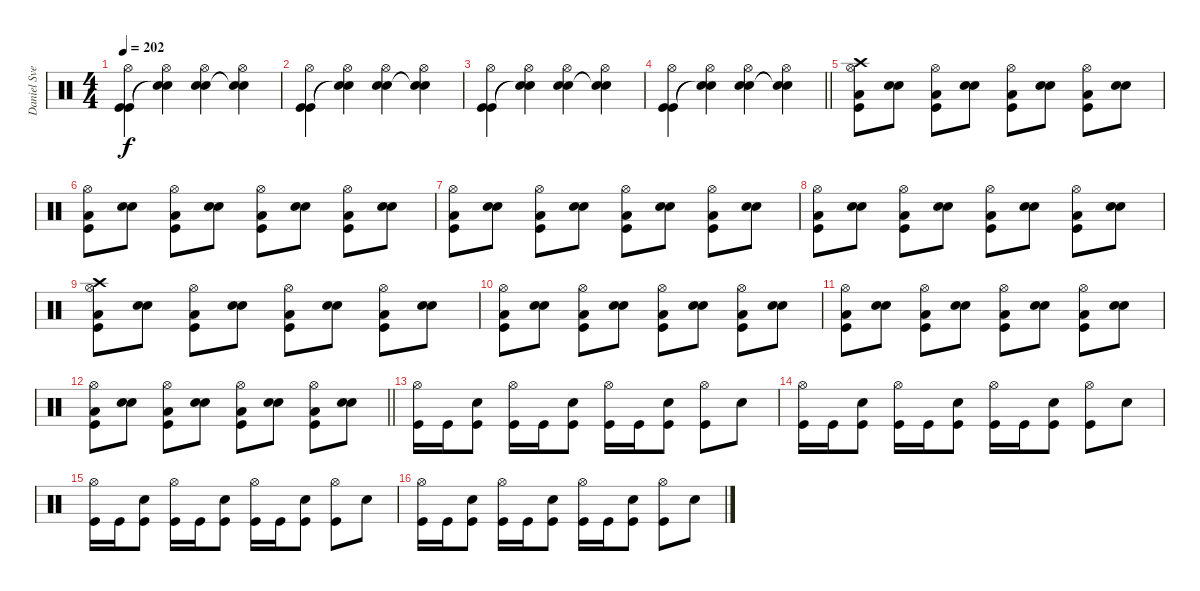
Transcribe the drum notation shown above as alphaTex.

\track ("Daniel Svensson" "Daniel Sve") {instrument percussion}
\staff {score}
\articulation defaults
\ts (4 4)
\tempo 202
\clef neutral
\ks c
("Hi-Hat (open)" "Kick (hit)" "Kick (hit)").4{dy f} ("Hi-Hat (open)" "Snare (hit)"{t} "Snare (hit)"{t}).4 ("Hi-Hat (open)" "Electric Snare (hit)" "Electric Snare (hit)").4 ("Hi-Hat (open)" "Snare (hit)"{t} "Snare (hit)"{t}).4 |
("Hi-Hat (open)" "Kick (hit)" "Kick (hit)").4 ("Hi-Hat (open)" "Snare (hit)"{t} "Snare (hit)"{t}).4 ("Hi-Hat (open)" "Electric Snare (hit)" "Electric Snare (hit)").4 ("Hi-Hat (open)" "Snare (hit)"{t} "Snare (hit)"{t}).4 |
("Hi-Hat (open)" "Kick (hit)" "Kick (hit)").4 ("Hi-Hat (open)" "Snare (hit)"{t} "Snare (hit)"{t}).4 ("Hi-Hat (open)" "Electric Snare (hit)" "Electric Snare (hit)").4 ("Hi-Hat (open)" "Snare (hit)"{t} "Snare (hit)"{t}).4 |
\barLineRight lightlight
("Hi-Hat (open)" "Kick (hit)" "Kick (hit)").4 ("Hi-Hat (open)" "Snare (hit)"{t} "Snare (hit)"{t}).4 ("Hi-Hat (open)" "Electric Snare (hit)" "Electric Snare (hit)").4 ("Hi-Hat (open)" "Snare (hit)"{t} "Snare (hit)"{t}).4 |
("Crash high (hit)" "Hi-Hat (open)" "Low Floor Tom (hit)" "Kick (hit)").8 ("Electric Snare (hit)" "Electric Snare (hit)").8 ("Hi-Hat (open)" "Low Floor Tom (hit)" "Kick (hit)").8 ("Electric Snare (hit)" "Electric Snare (hit)").8 ("Hi-Hat (open)" "Low Floor Tom (hit)" "Kick (hit)").8 ("Electric Snare (hit)" "Electric Snare (hit)").8 ("Hi-Hat (open)" "Low Floor Tom (hit)" "Kick (hit)").8 ("Electric Snare (hit)" "Electric Snare (hit)").8 |
("Hi-Hat (open)" "Low Floor Tom (hit)" "Kick (hit)").8 ("Electric Snare (hit)" "Electric Snare (hit)").8 ("Hi-Hat (open)" "Low Floor Tom (hit)" "Kick (hit)").8 ("Electric Snare (hit)" "Electric Snare (hit)").8 ("Hi-Hat (open)" "Low Floor Tom (hit)" "Kick (hit)").8 ("Electric Snare (hit)" "Electric Snare (hit)").8 ("Hi-Hat (open)" "Low Floor Tom (hit)" "Kick (hit)").8 ("Electric Snare (hit)" "Electric Snare (hit)").8 |
("Hi-Hat (open)" "Low Floor Tom (hit)" "Kick (hit)").8 ("Electric Snare (hit)" "Electric Snare (hit)").8 ("Hi-Hat (open)" "Low Floor Tom (hit)" "Kick (hit)").8 ("Electric Snare (hit)" "Electric Snare (hit)").8 ("Hi-Hat (open)" "Low Floor Tom (hit)" "Kick (hit)").8 ("Electric Snare (hit)" "Electric Snare (hit)").8 ("Hi-Hat (open)" "Low Floor Tom (hit)" "Kick (hit)").8 ("Electric Snare (hit)" "Electric Snare (hit)").8 |
("Hi-Hat (open)" "Low Floor Tom (hit)" "Kick (hit)").8 ("Electric Snare (hit)" "Electric Snare (hit)").8 ("Hi-Hat (open)" "Low Floor Tom (hit)" "Kick (hit)").8 ("Electric Snare (hit)" "Electric Snare (hit)").8 ("Hi-Hat (open)" "Low Floor Tom (hit)" "Kick (hit)").8 ("Electric Snare (hit)" "Electric Snare (hit)").8 ("Hi-Hat (open)" "Low Floor Tom (hit)" "Kick (hit)").8 ("Electric Snare (hit)" "Electric Snare (hit)").8 |
("Crash high (hit)" "Hi-Hat (open)" "Low Floor Tom (hit)" "Kick (hit)").8 ("Electric Snare (hit)" "Electric Snare (hit)").8 ("Hi-Hat (open)" "Low Floor Tom (hit)" "Kick (hit)").8 ("Electric Snare (hit)" "Electric Snare (hit)").8 ("Hi-Hat (open)" "Low Floor Tom (hit)" "Kick (hit)").8 ("Electric Snare (hit)" "Electric Snare (hit)").8 ("Hi-Hat (open)" "Low Floor Tom (hit)" "Kick (hit)").8 ("Electric Snare (hit)" "Electric Snare (hit)").8 |
("Hi-Hat (open)" "Low Floor Tom (hit)" "Kick (hit)").8 ("Electric Snare (hit)" "Electric Snare (hit)").8 ("Hi-Hat (open)" "Low Floor Tom (hit)" "Kick (hit)").8 ("Electric Snare (hit)" "Electric Snare (hit)").8 ("Hi-Hat (open)" "Low Floor Tom (hit)" "Kick (hit)").8 ("Electric Snare (hit)" "Electric Snare (hit)").8 ("Hi-Hat (open)" "Low Floor Tom (hit)" "Kick (hit)").8 ("Electric Snare (hit)" "Electric Snare (hit)").8 |
("Hi-Hat (open)" "Low Floor Tom (hit)" "Kick (hit)").8 ("Electric Snare (hit)" "Electric Snare (hit)").8 ("Hi-Hat (open)" "Low Floor Tom (hit)" "Kick (hit)").8 ("Electric Snare (hit)" "Electric Snare (hit)").8 ("Hi-Hat (open)" "Low Floor Tom (hit)" "Kick (hit)").8 ("Electric Snare (hit)" "Electric Snare (hit)").8 ("Hi-Hat (open)" "Low Floor Tom (hit)" "Kick (hit)").8 ("Electric Snare (hit)" "Electric Snare (hit)").8 |
\barLineRight lightlight
("Hi-Hat (open)" "Low Floor Tom (hit)" "Kick (hit)").8 ("Electric Snare (hit)" "Electric Snare (hit)").8 ("Hi-Hat (open)" "Low Floor Tom (hit)" "Kick (hit)").8 ("Electric Snare (hit)" "Electric Snare (hit)").8 ("Hi-Hat (open)" "Low Floor Tom (hit)" "Kick (hit)").8 ("Electric Snare (hit)" "Electric Snare (hit)").8 ("Hi-Hat (open)" "Low Floor Tom (hit)" "Kick (hit)").8 ("Electric Snare (hit)" "Electric Snare (hit)").8 |
("Hi-Hat (open)" "Kick (hit)").16 "Kick (hit)".16 ("Electric Snare (hit)" "Kick (hit)").8 ("Hi-Hat (open)" "Kick (hit)").16 "Kick (hit)".16 ("Electric Snare (hit)" "Kick (hit)").8 ("Hi-Hat (open)" "Kick (hit)").16 "Kick (hit)".16 ("Electric Snare (hit)" "Kick (hit)").8 ("Hi-Hat (open)" "Kick (hit)").8 "Electric Snare (hit)".8 |
("Hi-Hat (open)" "Kick (hit)").16 "Kick (hit)".16 ("Electric Snare (hit)" "Kick (hit)").8 ("Hi-Hat (open)" "Kick (hit)").16 "Kick (hit)".16 ("Electric Snare (hit)" "Kick (hit)").8 ("Hi-Hat (open)" "Kick (hit)").16 "Kick (hit)".16 ("Electric Snare (hit)" "Kick (hit)").8 ("Hi-Hat (open)" "Kick (hit)").8 "Electric Snare (hit)".8 |
("Hi-Hat (open)" "Kick (hit)").16 "Kick (hit)".16 ("Electric Snare (hit)" "Kick (hit)").8 ("Hi-Hat (open)" "Kick (hit)").16 "Kick (hit)".16 ("Electric Snare (hit)" "Kick (hit)").8 ("Hi-Hat (open)" "Kick (hit)").16 "Kick (hit)".16 ("Electric Snare (hit)" "Kick (hit)").8 ("Hi-Hat (open)" "Kick (hit)").8 "Electric Snare (hit)".8 |
("Hi-Hat (open)" "Kick (hit)").16 "Kick (hit)".16 ("Electric Snare (hit)" "Kick (hit)").8 ("Hi-Hat (open)" "Kick (hit)").16 "Kick (hit)".16 ("Electric Snare (hit)" "Kick (hit)").8 ("Hi-Hat (open)" "Kick (hit)").16 "Kick (hit)".16 ("Electric Snare (hit)" "Kick (hit)").8 ("Hi-Hat (open)" "Kick (hit)").8 "Electric Snare (hit)".8
